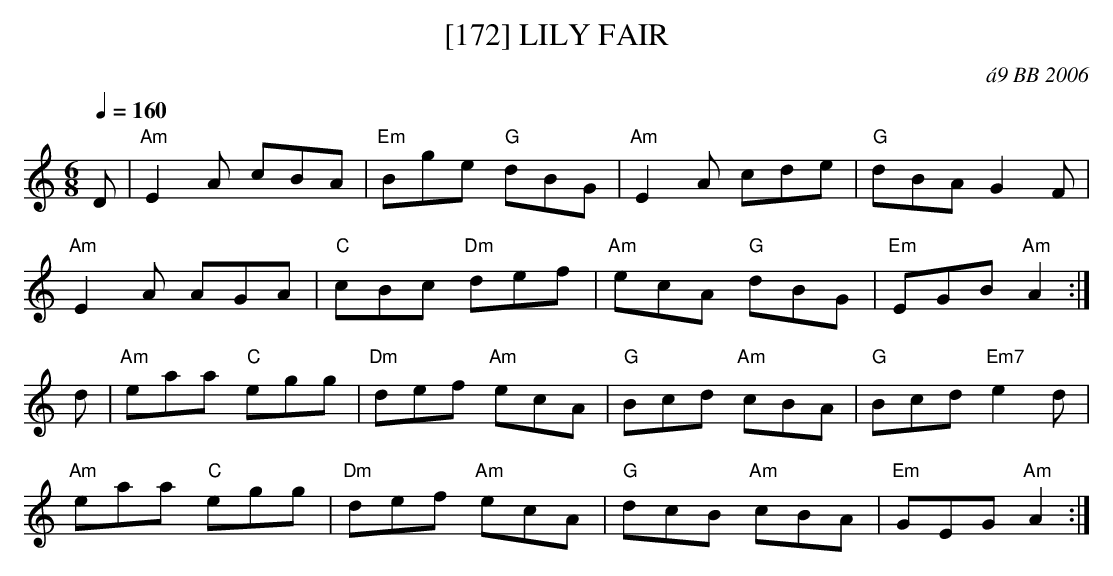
X:1
T:[172] LILY FAIR
C:\'a9 BB 2006
L:1/8
M:6/8
Q:1/4=160
K:Am
D|"Am"E2A cBA|"Em"Bge "G"dBG|"Am"E2A cde|"G"dBA G2F|
"Am"E2A AGA|"C"cBc "Dm"def|"Am"ecA "G"dBG|"Em" EGB "Am"A2 :|
d|"Am"eaa "C"egg|"Dm"def "Am"ecA|"G"Bcd "Am"cBA|"G"Bcd "Em7"e2 d|
"Am"eaa "C"egg|"Dm"def "Am"ecA|"G"dcB "Am"cBA|"Em"GEG "Am"A2 :|
